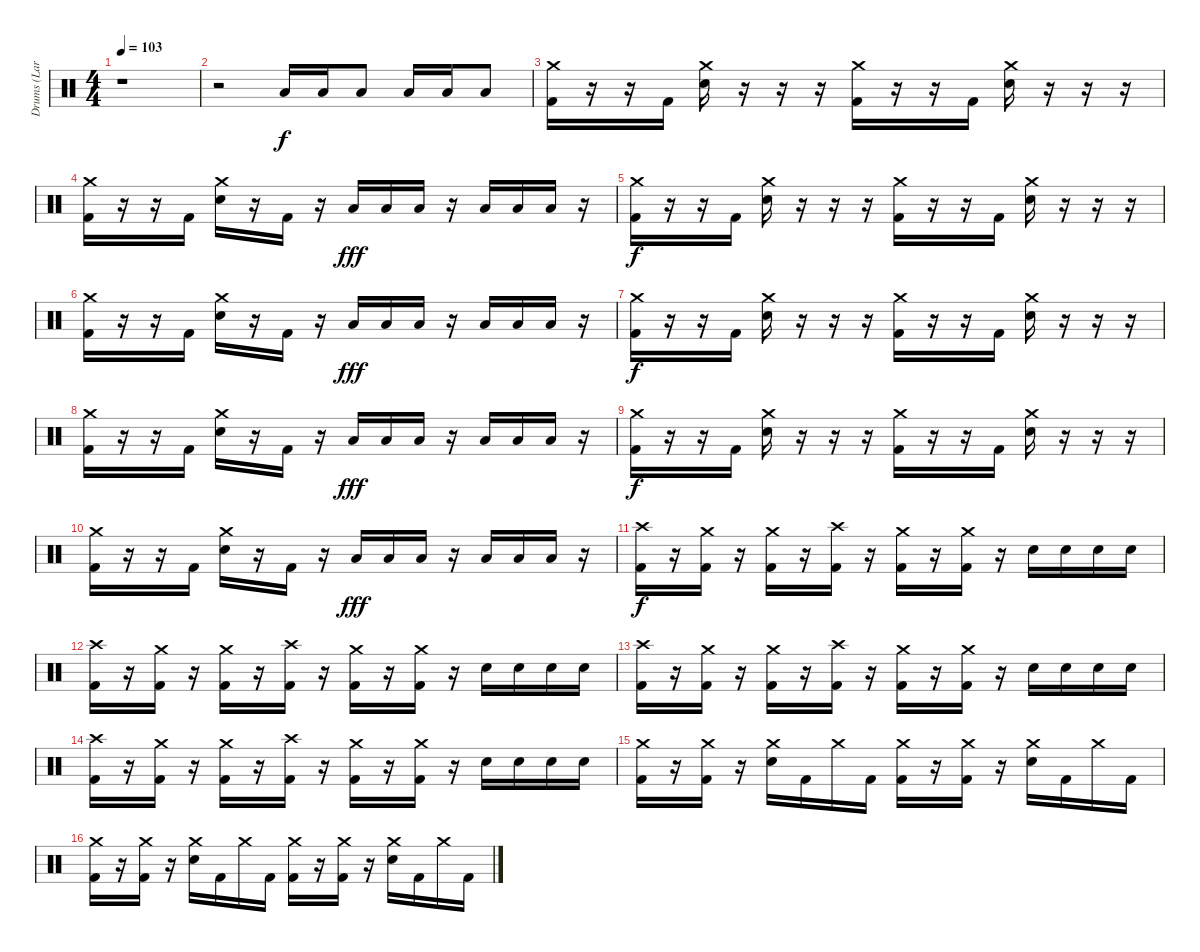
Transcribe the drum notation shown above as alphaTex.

\track ("Drums (Lars)" "Drums (Lar") {instrument percussion}
\staff {score}
\articulation defaults
\ts (4 4)
\tempo 103
\clef neutral
\ks c
r.1{dy f} |
r.2 "Low Tom (hit)".16 "Low Tom (hit)".16 "Low Tom (hit)".8 "Low Tom (hit)".16 "Low Tom (hit)".16 "Low Tom (hit)".8 |
("Crash medium (hit)" "Kick (hit) 2").16 r.16 r.16 "Kick (hit) 2".16 ("Crash medium (hit)" "Snare (hit) 2").16 r.16 r.16 r.16 ("Crash medium (hit)" "Kick (hit) 2").16 r.16 r.16 "Kick (hit) 2".16 ("Crash medium (hit)" "Snare (hit) 2").16 r.16 r.16 r.16 |
("Crash medium (hit)" "Kick (hit) 2").16 r.16 r.16 "Kick (hit) 2".16 ("Crash medium (hit)" "Snare (hit) 2").16 r.16 "Kick (hit) 2".16 r.16 "Low Tom (hit)".16{dy fff} "Low Tom (hit)".16 "Low Tom (hit)".16 r.16 "Low Tom (hit)".16 "Low Tom (hit)".16 "Low Tom (hit)".16 r.16 |
("Crash medium (hit)" "Kick (hit) 2").16{dy f} r.16 r.16 "Kick (hit) 2".16 ("Crash medium (hit)" "Snare (hit) 2").16 r.16 r.16 r.16 ("Crash medium (hit)" "Kick (hit) 2").16 r.16 r.16 "Kick (hit) 2".16 ("Crash medium (hit)" "Snare (hit) 2").16 r.16 r.16 r.16 |
("Crash medium (hit)" "Kick (hit) 2").16 r.16 r.16 "Kick (hit) 2".16 ("Crash medium (hit)" "Snare (hit) 2").16 r.16 "Kick (hit) 2".16 r.16 "Low Tom (hit)".16{dy fff} "Low Tom (hit)".16 "Low Tom (hit)".16 r.16 "Low Tom (hit)".16 "Low Tom (hit)".16 "Low Tom (hit)".16 r.16 |
("Crash medium (hit)" "Kick (hit) 2").16{dy f} r.16 r.16 "Kick (hit) 2".16 ("Crash medium (hit)" "Snare (hit) 2").16 r.16 r.16 r.16 ("Crash medium (hit)" "Kick (hit) 2").16 r.16 r.16 "Kick (hit) 2".16 ("Crash medium (hit)" "Snare (hit) 2").16 r.16 r.16 r.16 |
("Crash medium (hit)" "Kick (hit) 2").16 r.16 r.16 "Kick (hit) 2".16 ("Crash medium (hit)" "Snare (hit) 2").16 r.16 "Kick (hit) 2".16 r.16 "Low Tom (hit)".16{dy fff} "Low Tom (hit)".16 "Low Tom (hit)".16 r.16 "Low Tom (hit)".16 "Low Tom (hit)".16 "Low Tom (hit)".16 r.16 |
("Crash medium (hit)" "Kick (hit) 2").16{dy f} r.16 r.16 "Kick (hit) 2".16 ("Crash medium (hit)" "Snare (hit) 2").16 r.16 r.16 r.16 ("Crash medium (hit)" "Kick (hit) 2").16 r.16 r.16 "Kick (hit) 2".16 ("Crash medium (hit)" "Snare (hit) 2").16 r.16 r.16 r.16 |
("Crash medium (hit)" "Kick (hit) 2").16 r.16 r.16 "Kick (hit) 2".16 ("Crash medium (hit)" "Snare (hit) 2").16 r.16 "Kick (hit) 2".16 r.16 "Low Tom (hit)".16{dy fff} "Low Tom (hit)".16 "Low Tom (hit)".16 r.16 "Low Tom (hit)".16 "Low Tom (hit)".16 "Low Tom (hit)".16 r.16 |
("Crash high (hit)" "Kick (hit) 2").16{dy f} r.16 ("Crash medium (hit)" "Kick (hit) 2").16 r.16 ("Crash medium (hit)" "Kick (hit) 2").16 r.16 ("Crash high (hit)" "Kick (hit) 2").16 r.16 ("Crash medium (hit)" "Kick (hit) 2").16 r.16 ("Crash medium (hit)" "Kick (hit) 2").16 r.16 "Snare (hit) 2".16 "Snare (hit) 2".16 "Snare (hit) 2".16 "Snare (hit) 2".16 |
("Crash high (hit)" "Kick (hit) 2").16 r.16 ("Crash medium (hit)" "Kick (hit) 2").16 r.16 ("Crash medium (hit)" "Kick (hit) 2").16 r.16 ("Crash high (hit)" "Kick (hit) 2").16 r.16 ("Crash medium (hit)" "Kick (hit) 2").16 r.16 ("Crash medium (hit)" "Kick (hit) 2").16 r.16 "Snare (hit) 2".16 "Snare (hit) 2".16 "Snare (hit) 2".16 "Snare (hit) 2".16 |
("Crash high (hit)" "Kick (hit) 2").16 r.16 ("Crash medium (hit)" "Kick (hit) 2").16 r.16 ("Crash medium (hit)" "Kick (hit) 2").16 r.16 ("Crash high (hit)" "Kick (hit) 2").16 r.16 ("Crash medium (hit)" "Kick (hit) 2").16 r.16 ("Crash medium (hit)" "Kick (hit) 2").16 r.16 "Snare (hit) 2".16 "Snare (hit) 2".16 "Snare (hit) 2".16 "Snare (hit) 2".16 |
("Crash high (hit)" "Kick (hit) 2").16 r.16 ("Crash medium (hit)" "Kick (hit) 2").16 r.16 ("Crash medium (hit)" "Kick (hit) 2").16 r.16 ("Crash high (hit)" "Kick (hit) 2").16 r.16 ("Crash medium (hit)" "Kick (hit) 2").16 r.16 ("Crash medium (hit)" "Kick (hit) 2").16 r.16 "Snare (hit) 2".16 "Snare (hit) 2".16 "Snare (hit) 2".16 "Snare (hit) 2".16 |
("Crash medium (hit)" "Kick (hit) 2").16 r.16 ("Crash medium (hit)" "Kick (hit) 2").16 r.16 ("Crash medium (hit)" "Snare (hit) 2").16 "Kick (hit) 2".16 "Crash medium (hit)".16 "Kick (hit) 2".16 ("Crash medium (hit)" "Kick (hit) 2").16 r.16 ("Crash medium (hit)" "Kick (hit) 2").16 r.16 ("Crash medium (hit)" "Snare (hit) 2").16 "Kick (hit) 2".16 "Crash medium (hit)".16 "Kick (hit) 2".16 |
("Crash medium (hit)" "Kick (hit) 2").16 r.16 ("Crash medium (hit)" "Kick (hit) 2").16 r.16 ("Crash medium (hit)" "Snare (hit) 2").16 "Kick (hit) 2".16 "Crash medium (hit)".16 "Kick (hit) 2".16 ("Crash medium (hit)" "Kick (hit) 2").16 r.16 ("Crash medium (hit)" "Kick (hit) 2").16 r.16 ("Crash medium (hit)" "Snare (hit) 2").16 "Kick (hit) 2".16 "Crash medium (hit)".16 "Kick (hit) 2".16
